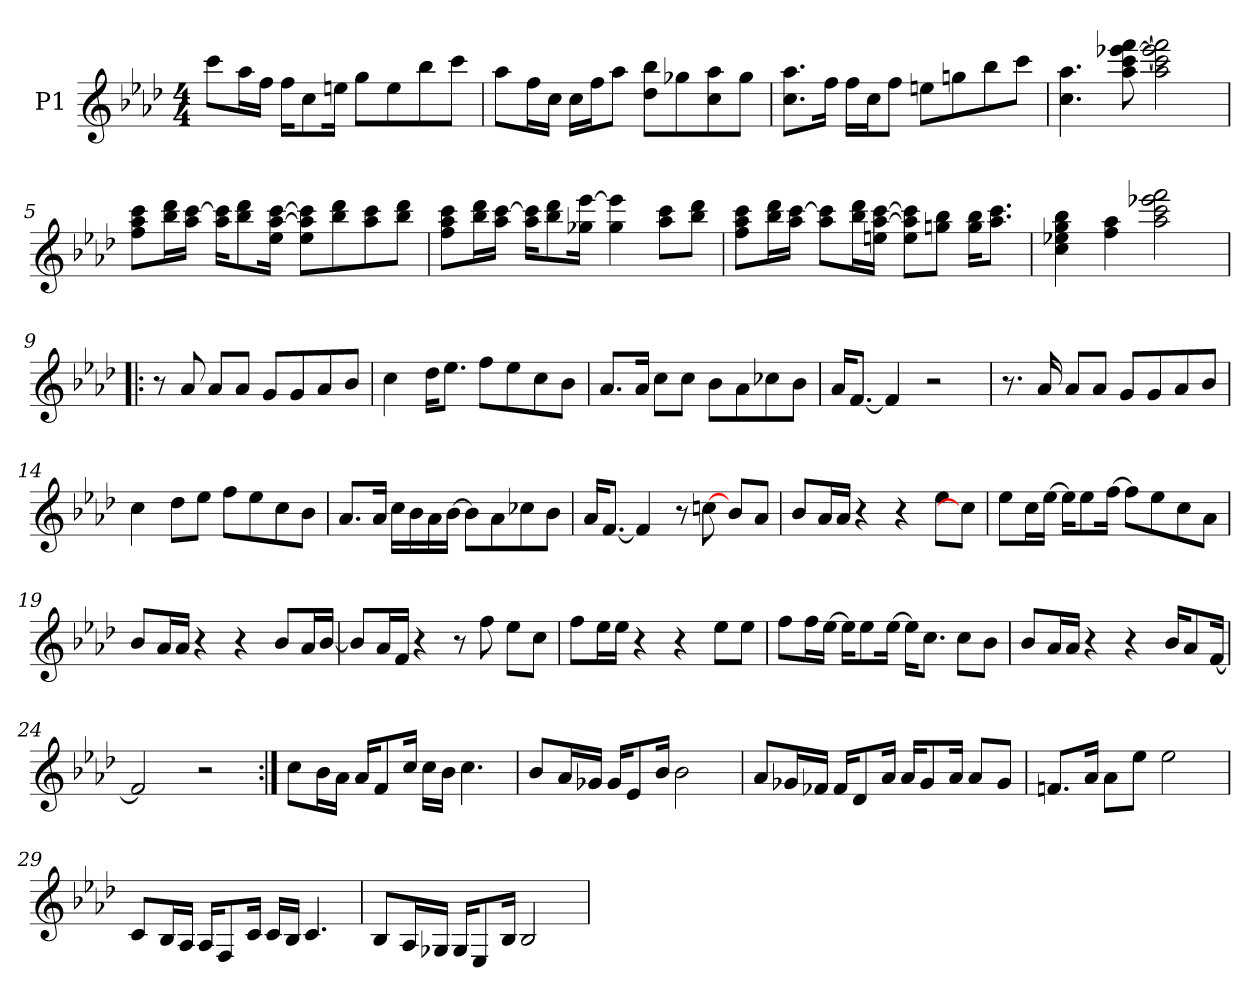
**kern
*part1
*staff1
*I"P1
*clefG2
*k[b-e-a-d-]
*f:
*M4/4
*MM96
=1
8ccc\L
16aa-\L
16ff\JJ
16ff\KL
8cc\
16een\Jk
8gg\L
8ee\
8bb-\
8ccc\J
=2
8aa-\L
16ff\L
16cc\JJ
16cc\LL
16ff\J
8aa-\J
8dd-\ 8bb-\L
8gg-X\
8cc\ 8aa-\
8gg-\J
=3
8.cc\ 8.aa-\L
16ff\Jk
16ff\LL
16cc\J
8ff\J
8een\L
8ggn\
8bb-\
8ccc\J
=4
4.cc\ 4.aa-\
8aa-\ [<8ccc\ [<8eee-X\ [>8fff\
2aa-\ 2ccc\] 2eee-\] 2fff\]
!!LO:LB:g=z
=5
8ff\ 8aa-\ 8ccc\L
16bb-\ 16ddd-\L
16aa-\ [>16ccc\JJ
16aa-\ 16ccc\]KL
8bb-\ 8ddd-\
16ee-\ [>16aa-\ [>16ccc\Jk
8ee-\ 8aa-\] 8ccc\]L
8bb-\ 8ddd-\
8aa-\ 8ccc\
8bb-\ 8ddd-\J
=6
8ff\ 8aa-\ 8ccc\L
16bb-\ 16ddd-\L
16aa-\ [>16ccc\JJ
16aa-\ 16ccc\]KL
8bb-\ 8ddd-\
16gg-X\ [>16eee-\Jk
4gg-\ 4eee-\]
8aa-\ 8ccc\L
8bb-\ 8ddd-\J
=7
8ff\ 8aa-\ 8ccc\L
16bb-\ 16ddd-\L
16aa-\ [>16ccc\JJ
8aa-\ 8ccc\]L
16bb-\ 16ddd-\L
16een\ [>16aa-\ [>16ccc\JJ
8ee\ 8aa-\] 8ccc\]L
8ggn\ 8bb-\J
16gg\ 16bb-\KL
8.aa-\ 8.ccc\J
!!LO:LB:g=z
=8
4cc\ 4ee-X\ 4gg\ 4bb-\
4ff\ 4aa-\
2aa-\ 2ccc\ 2eee-X\ 2fff\
=9!|:
8r
8a-/
8a-/L
8a-/J
8g/L
8g/
8a-/
8b-/J
=10
4cc\
16dd-\KL
8.ee-\J
8ff\L
8ee-\
8cc\
8b-\J
!!LO:LB:g=z
=11
8.a-/L
16a-/Jk
8cc\L
8cc\J
8b-\L
8a-\
8cc-X\
8b-\J
=12
16a-/KL
[<8.f/J
4f/]
2r
=13
8.r
16a-/
8a-/L
8a-/J
8g/L
8g/
8a-/
8b-/J
=14
4cc\
8dd-\L
8ee-\J
8ff\L
8ee-\
8cc\
8b-\J
!!LO:LB:g=z
=15
8.a-/L
16a-/Jk
16cc\LL
16b-\
16a-\
[>16b-\JJ
8b-\L]
8a-\
8cc-X\
8b-\J
=16
16a-/KL
[<8.f/J
4f/]
8r
[>8ccn\
8b-/L
8a-/J
=17
8b-/L
16a-/L
16a-/JJ
4r
4r
8ee-\L
8cc\J]
=18
8ee-\L
16cc\L
[>16ee-\JJ
16ee-\KL]
8ee-\
[>16ff\Jk
8ff\L]
8ee-\
8cc\
8a-\J
!!LO:LB:g=z
=19
8b-/L
16a-/L
16a-/JJ
4r
4r
8b-/L
16a-/L
[<16b-/JJ
=20
8b-/L]
16a-/L
16f/JJ
4r
8r
8ff\
8ee-\L
8cc\J
=21
8ff\L
16ee-\L
16ee-\JJ
4r
4r
8ee-\L
8ee-\J
=22
8ff\L
16ff\L
[>16ee-\JJ
16ee-\KL]
8ee-\
[>16ee-\Jk
16ee-\KL]
8.cc\J
8cc\L
8b-\J
!!LO:LB:g=z
=23
8b-/L
16a-/L
16a-/JJ
4r
4r
16b-/KL
8a-/
[<16f/Jk
=24
2f/]
2r
=25:|!
8cc\L
16b-\L
16a-\JJ
16a-/KL
8f/
16cc/Jk
16cc\LL
16b-\JJ
4.cc\
=26
8b-/L
16a-/L
16g-X/JJ
16g-/KL
8e-/
16b-/Jk
2b-\
!!LO:LB:g=z
=27
8a-/L
16g-X/L
16f-X/JJ
16f-/KL
8d-/
16a-/Jk
16a-/KL
8g-/
16a-/Jk
8a-/L
8g-/J
=28
8.fn/L
16a-/Jk
8a-\L
8ee-\J
2ee-\
=29
8c/L
16B-/L
16A-/JJ
16A-/KL
8F/
16c/Jk
16c/LL
16B-/JJ
4.c/
=30
8B-/L
16A-/L
16G-X/JJ
16G-/KL
8E-/
16B-/Jk
2B-/
=
*-
